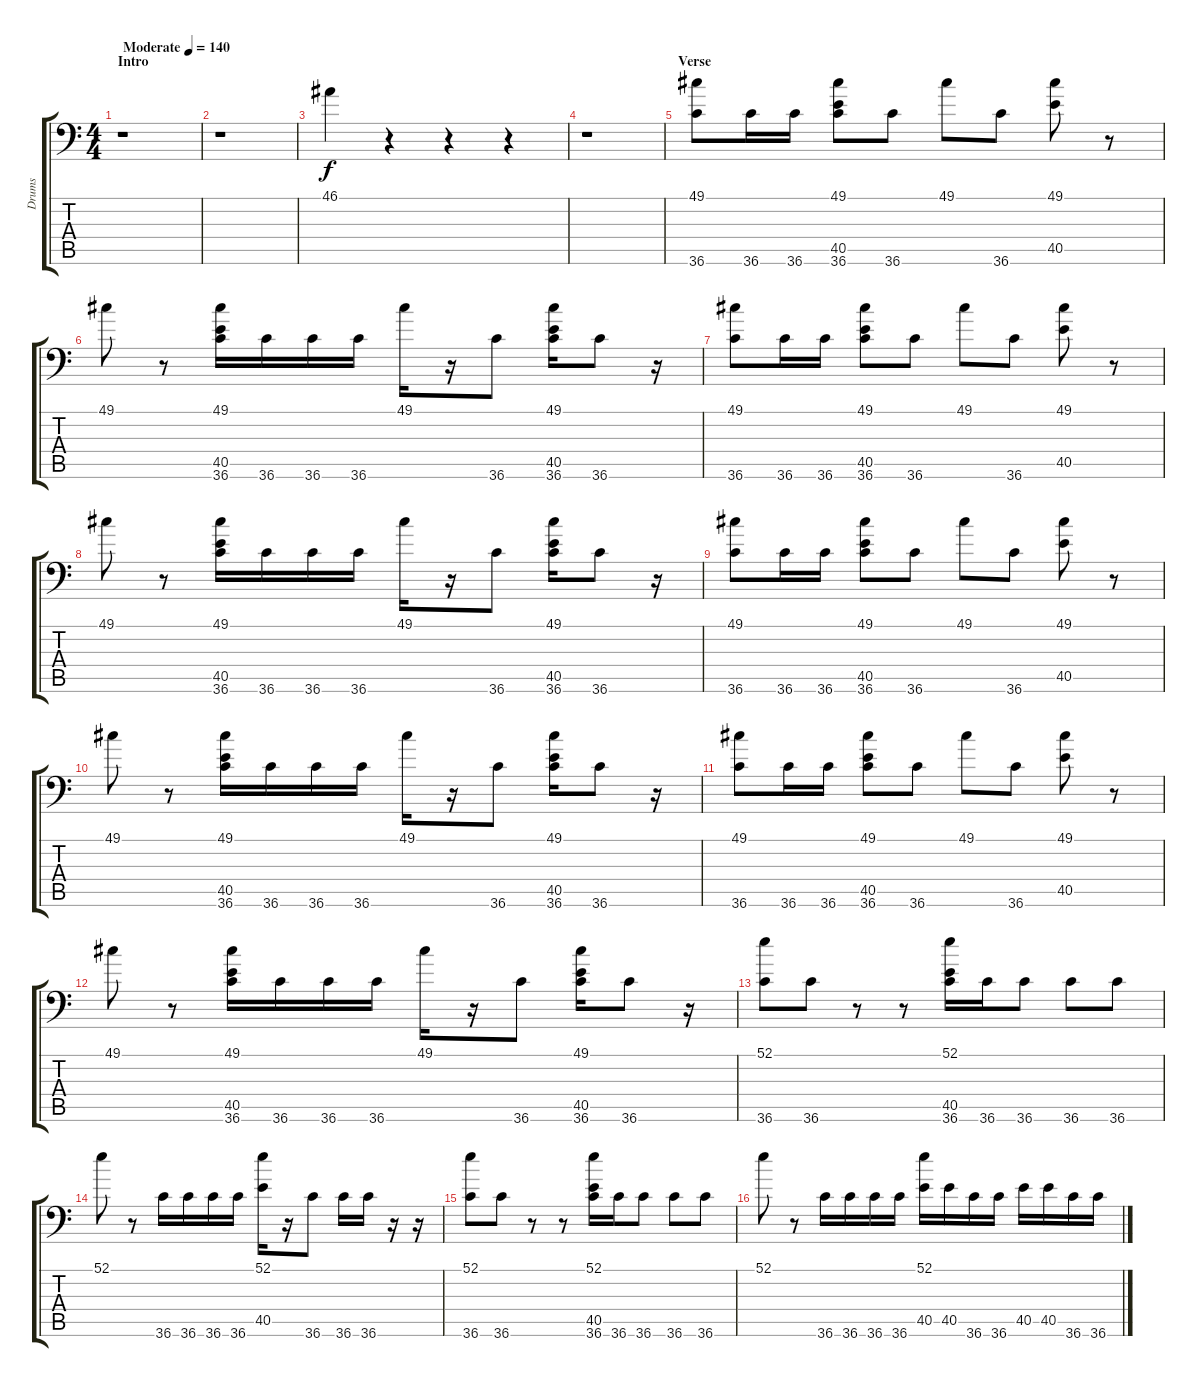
\track ("Drums" "Drums") {instrument acousticgrandpiano}
\staff {score tabs}
\tuning (C-1 C-1 C-1 C-1 C-1 C-1) {hide}
\ts (4 4)
\section ("" "Intro")
\tempo (140 "Moderate")
\clef f4
\ks c
r.1{dy f instrument acousticgrandpiano} |
r.1 |
46.1.4 r.4 r.4 r.4 |
r.1 |
\section ("" "Verse")
(49.1 36.6).8 36.6.16 36.6.16 (49.1 40.5 36.6).8 36.6.8 49.1.8 36.6.8 (49.1 40.5).8 r.8 |
49.1.8 r.8 (49.1 40.5 36.6).16 36.6.16 36.6.16 36.6.16 49.1.16 r.16 36.6.8 (49.1 40.5 36.6).16 36.6.8 r.16 |
(49.1 36.6).8 36.6.16 36.6.16 (49.1 40.5 36.6).8 36.6.8 49.1.8 36.6.8 (49.1 40.5).8 r.8 |
49.1.8 r.8 (49.1 40.5 36.6).16 36.6.16 36.6.16 36.6.16 49.1.16 r.16 36.6.8 (49.1 40.5 36.6).16 36.6.8 r.16 |
(49.1 36.6).8 36.6.16 36.6.16 (49.1 40.5 36.6).8 36.6.8 49.1.8 36.6.8 (49.1 40.5).8 r.8 |
49.1.8 r.8 (49.1 40.5 36.6).16 36.6.16 36.6.16 36.6.16 49.1.16 r.16 36.6.8 (49.1 40.5 36.6).16 36.6.8 r.16 |
(49.1 36.6).8 36.6.16 36.6.16 (49.1 40.5 36.6).8 36.6.8 49.1.8 36.6.8 (49.1 40.5).8 r.8 |
49.1.8 r.8 (49.1 40.5 36.6).16 36.6.16 36.6.16 36.6.16 49.1.16 r.16 36.6.8 (49.1 40.5 36.6).16 36.6.8 r.16 |
(52.1 36.6).8 36.6.8 r.8 r.8 (52.1 40.5 36.6).16 36.6.16 36.6.8 36.6.8 36.6.8 |
52.1.8 r.8 36.6.16 36.6.16 36.6.16 36.6.16 (52.1 40.5).16 r.16 36.6.8 36.6.16 36.6.16 r.16 r.16 |
(52.1 36.6).8 36.6.8 r.8 r.8 (52.1 40.5 36.6).16 36.6.16 36.6.8 36.6.8 36.6.8 |
52.1.8 r.8 36.6.16 36.6.16 36.6.16 36.6.16 (52.1 40.5).16 40.5.16 36.6.16 36.6.16 40.5.16 40.5.16 36.6.16 36.6.16
